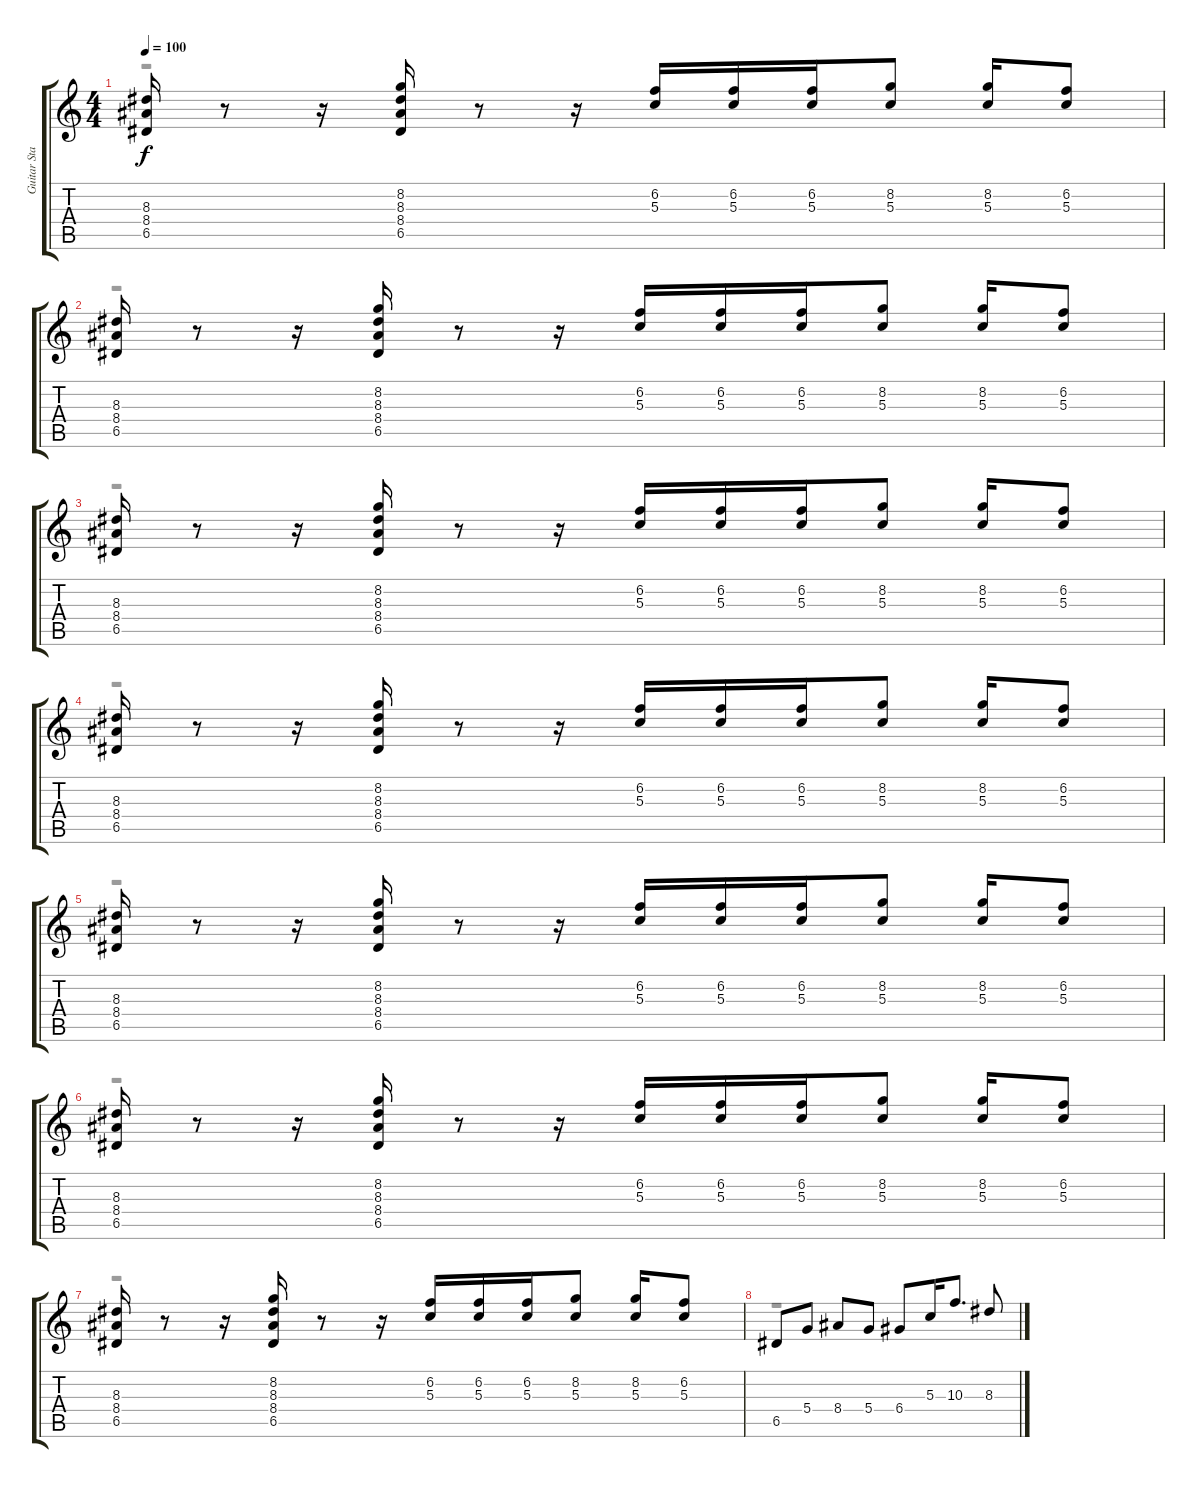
\track ("Guitar Standard" "Guitar Sta") {instrument electricguitarjazz}
\staff {score tabs}
\tuning (E4 B3 G3 D3 A2 E2) {hide}
\voice
\ts (4 4)
\tempo 100
\clef g2
\ks c
(8.3 8.4 6.5).16{dy f} r.8 r.16 (8.2 8.3 8.4 6.5).16 r.8 r.16 (6.2 5.3).16 (6.2 5.3).16 (6.2 5.3).16 (8.2 5.3).8 (8.2 5.3).16 (6.2 5.3).8 |
(8.3 8.4 6.5).16 r.8 r.16 (8.2 8.3 8.4 6.5).16 r.8 r.16 (6.2 5.3).16 (6.2 5.3).16 (6.2 5.3).16 (8.2 5.3).8 (8.2 5.3).16 (6.2 5.3).8 |
(8.3 8.4 6.5).16 r.8 r.16 (8.2 8.3 8.4 6.5).16 r.8 r.16 (6.2 5.3).16 (6.2 5.3).16 (6.2 5.3).16 (8.2 5.3).8 (8.2 5.3).16 (6.2 5.3).8 |
(8.3 8.4 6.5).16 r.8 r.16 (8.2 8.3 8.4 6.5).16 r.8 r.16 (6.2 5.3).16 (6.2 5.3).16 (6.2 5.3).16 (8.2 5.3).8 (8.2 5.3).16 (6.2 5.3).8 |
(8.3 8.4 6.5).16 r.8 r.16 (8.2 8.3 8.4 6.5).16 r.8 r.16 (6.2 5.3).16 (6.2 5.3).16 (6.2 5.3).16 (8.2 5.3).8 (8.2 5.3).16 (6.2 5.3).8 |
(8.3 8.4 6.5).16 r.8 r.16 (8.2 8.3 8.4 6.5).16 r.8 r.16 (6.2 5.3).16 (6.2 5.3).16 (6.2 5.3).16 (8.2 5.3).8 (8.2 5.3).16 (6.2 5.3).8 |
(8.3 8.4 6.5).16 r.8 r.16 (8.2 8.3 8.4 6.5).16 r.8 r.16 (6.2 5.3).16 (6.2 5.3).16 (6.2 5.3).16 (8.2 5.3).8 (8.2 5.3).16 (6.2 5.3).8 |
6.5.8 5.4.8 8.4.8 5.4.8 6.4.8 5.3.16 10.3.8{d} 8.3.8
\voice
\clef g2
\ottava regular
\simile none
\ks c
r.1{dy f} |
r.1 |
r.1 |
r.1 |
r.1 |
r.1 |
r.1 |
r.1
